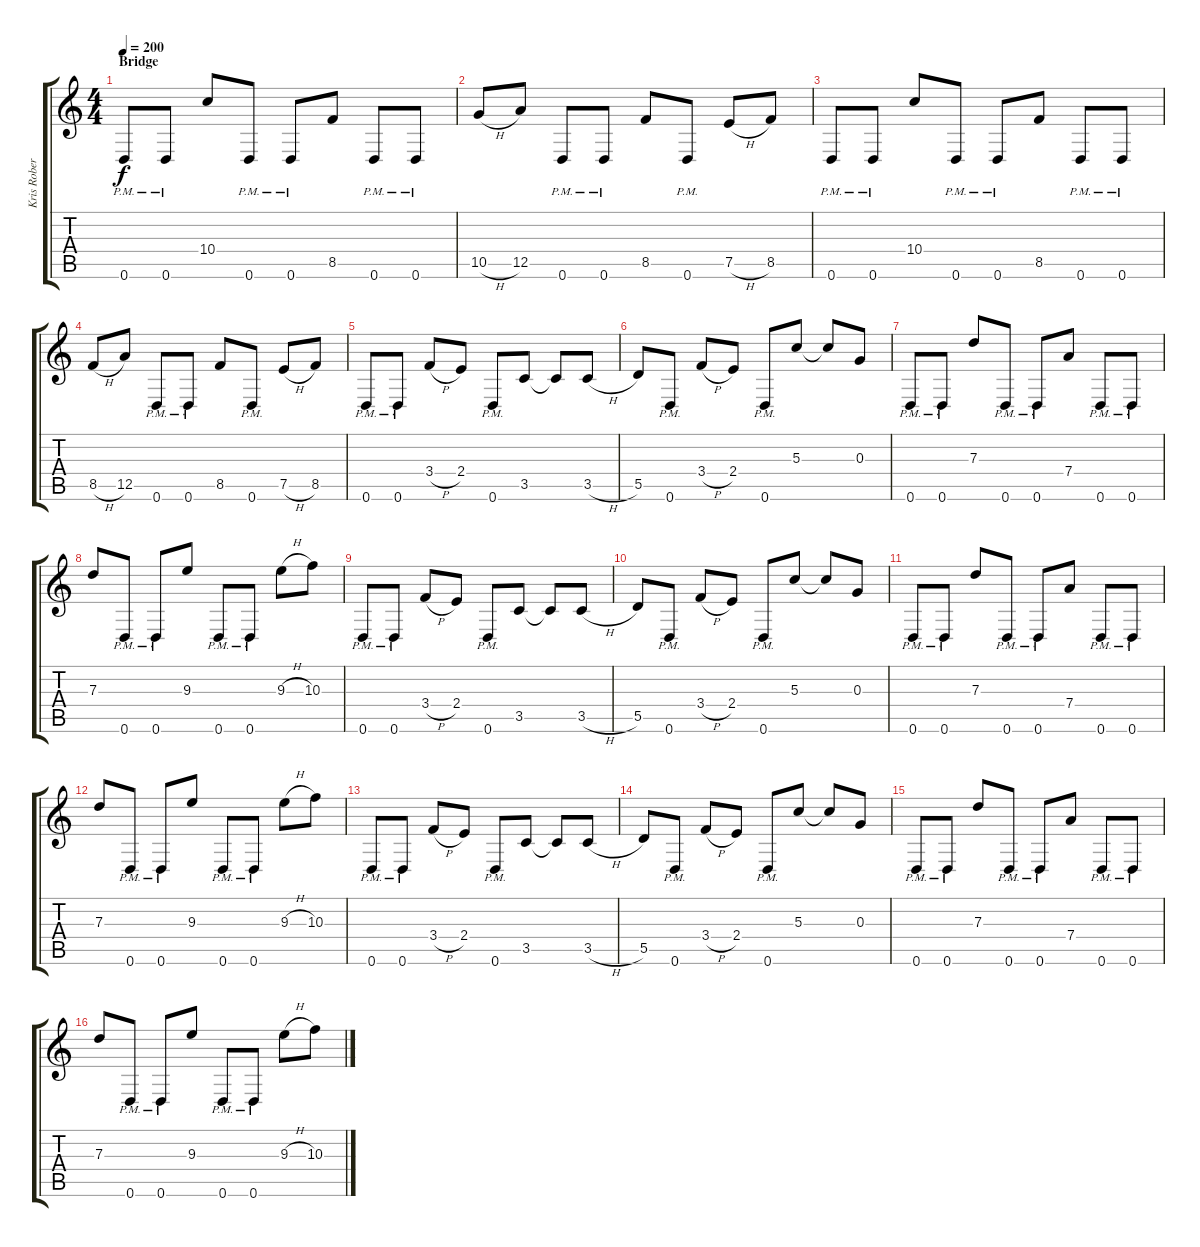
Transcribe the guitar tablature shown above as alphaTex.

\track ("Kris Roberts" "Kris Rober") {instrument distortionguitar}
\staff {score tabs}
\tuning (E4 B3 G3 D3 A2 D2) {hide}
\ts (4 4)
\section ("" "Bridge")
\tempo 200
\clef g2
\ks c
0.6{pm}.8{dy f} 0.6{pm}.8 10.4.8 0.6{pm}.8 0.6{pm}.8 8.5.8 0.6{pm}.8 0.6{pm}.8 |
10.5{h}.8 12.5.8 0.6{pm}.8 0.6{pm}.8 8.5.8 0.6{pm}.8 7.5{h}.8 8.5.8 |
0.6{pm}.8 0.6{pm}.8 10.4.8 0.6{pm}.8 0.6{pm}.8 8.5.8 0.6{pm}.8 0.6{pm}.8 |
8.5{h}.8 12.5.8 0.6{pm}.8 0.6{pm}.8 8.5.8 0.6{pm}.8 7.5{h}.8 8.5.8 |
0.6{pm}.8 0.6{pm}.8 3.4{h}.8 2.4.8 0.6{pm}.8 3.5.8 3.5{t}.8 3.5{h}.8 |
5.5.8 0.6{pm}.8 3.4{h}.8 2.4.8 0.6{pm}.8 5.3.8 5.3{t}.8 0.3.8 |
0.6{pm}.8 0.6{pm}.8 7.3.8 0.6{pm}.8 0.6{pm}.8 7.4.8 0.6{pm}.8 0.6{pm}.8 |
7.3.8 0.6{pm}.8 0.6{pm}.8 9.3.8 0.6{pm}.8 0.6{pm}.8 9.3{h}.8 10.3.8 |
0.6{pm}.8 0.6{pm}.8 3.4{h}.8 2.4.8 0.6{pm}.8 3.5.8 3.5{t}.8 3.5{h}.8 |
5.5.8 0.6{pm}.8 3.4{h}.8 2.4.8 0.6{pm}.8 5.3.8 5.3{t}.8 0.3.8 |
0.6{pm}.8 0.6{pm}.8 7.3.8 0.6{pm}.8 0.6{pm}.8 7.4.8 0.6{pm}.8 0.6{pm}.8 |
7.3.8 0.6{pm}.8 0.6{pm}.8 9.3.8 0.6{pm}.8 0.6{pm}.8 9.3{h}.8 10.3.8 |
0.6{pm}.8 0.6{pm}.8 3.4{h}.8 2.4.8 0.6{pm}.8 3.5.8 3.5{t}.8 3.5{h}.8 |
5.5.8 0.6{pm}.8 3.4{h}.8 2.4.8 0.6{pm}.8 5.3.8 5.3{t}.8 0.3.8 |
0.6{pm}.8 0.6{pm}.8 7.3.8 0.6{pm}.8 0.6{pm}.8 7.4.8 0.6{pm}.8 0.6{pm}.8 |
7.3.8 0.6{pm}.8 0.6{pm}.8 9.3.8 0.6{pm}.8 0.6{pm}.8 9.3{h}.8 10.3.8
